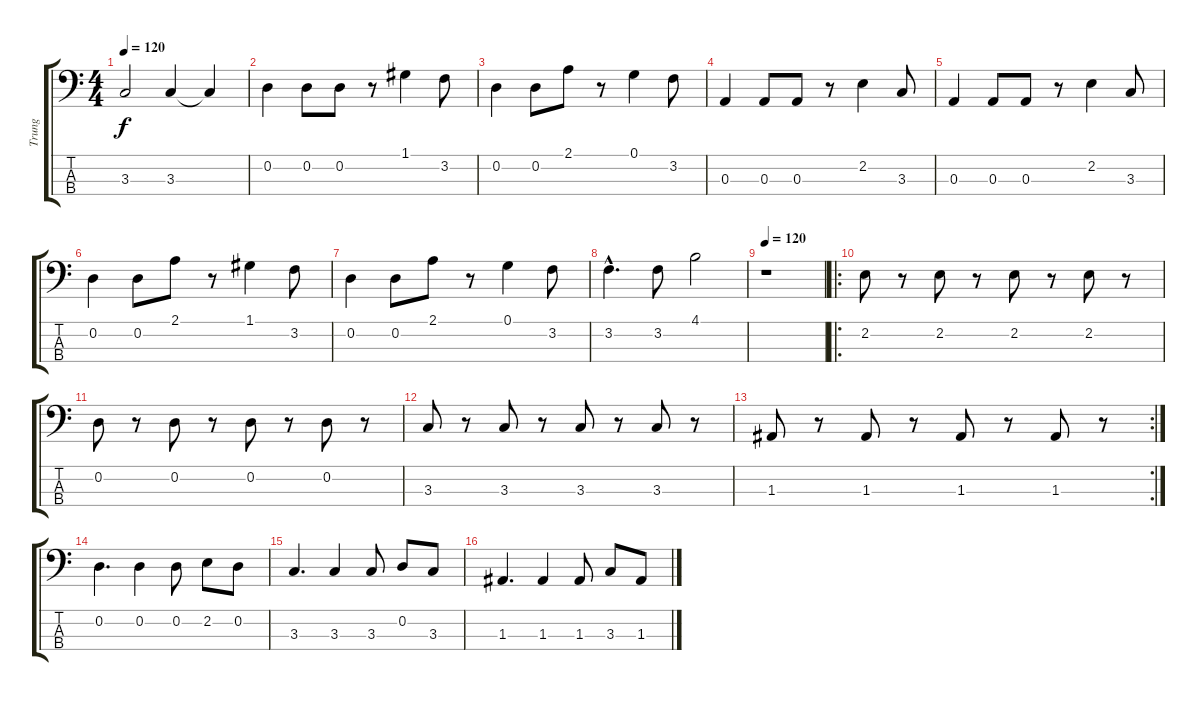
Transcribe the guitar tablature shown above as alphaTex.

\track ("Trung" "Trung") {instrument electricbassfinger}
\staff {score tabs}
\tuning (G2 D2 A1 E1) {hide}
\ts (4 4)
\tempo 120
\clef f4
\ks c
3.3.2{dy f} 3.3.4 3.3{t}.4 |
0.2.4 0.2.8 0.2.8 r.8 1.1.4 3.2.8 |
0.2.4 0.2.8 2.1.8 r.8 0.1.4 3.2.8 |
0.3.4 0.3.8 0.3.8 r.8 2.2.4 3.3.8 |
0.3.4 0.3.8 0.3.8 r.8 2.2.4 3.3.8 |
0.2.4 0.2.8 2.1.8 r.8 1.1.4 3.2.8 |
0.2.4 0.2.8 2.1.8 r.8 0.1.4 3.2.8 |
3.2{hac}.4{d} 3.2.8 4.1.2 |
\tempo 120
r.1 |
\ro
2.2.8 r.8 2.2.8 r.8 2.2.8 r.8 2.2.8 r.8 |
0.2.8 r.8 0.2.8 r.8 0.2.8 r.8 0.2.8 r.8 |
3.3.8 r.8 3.3.8 r.8 3.3.8 r.8 3.3.8 r.8 |
\rc 2
1.3.8 r.8 1.3.8 r.8 1.3.8 r.8 1.3.8 r.8 |
0.2.4{d} 0.2.4 0.2.8 2.2.8 0.2.8 |
3.3.4{d} 3.3.4 3.3.8 0.2.8 3.3.8 |
1.3.4{d} 1.3.4 1.3.8 3.3.8 1.3.8
